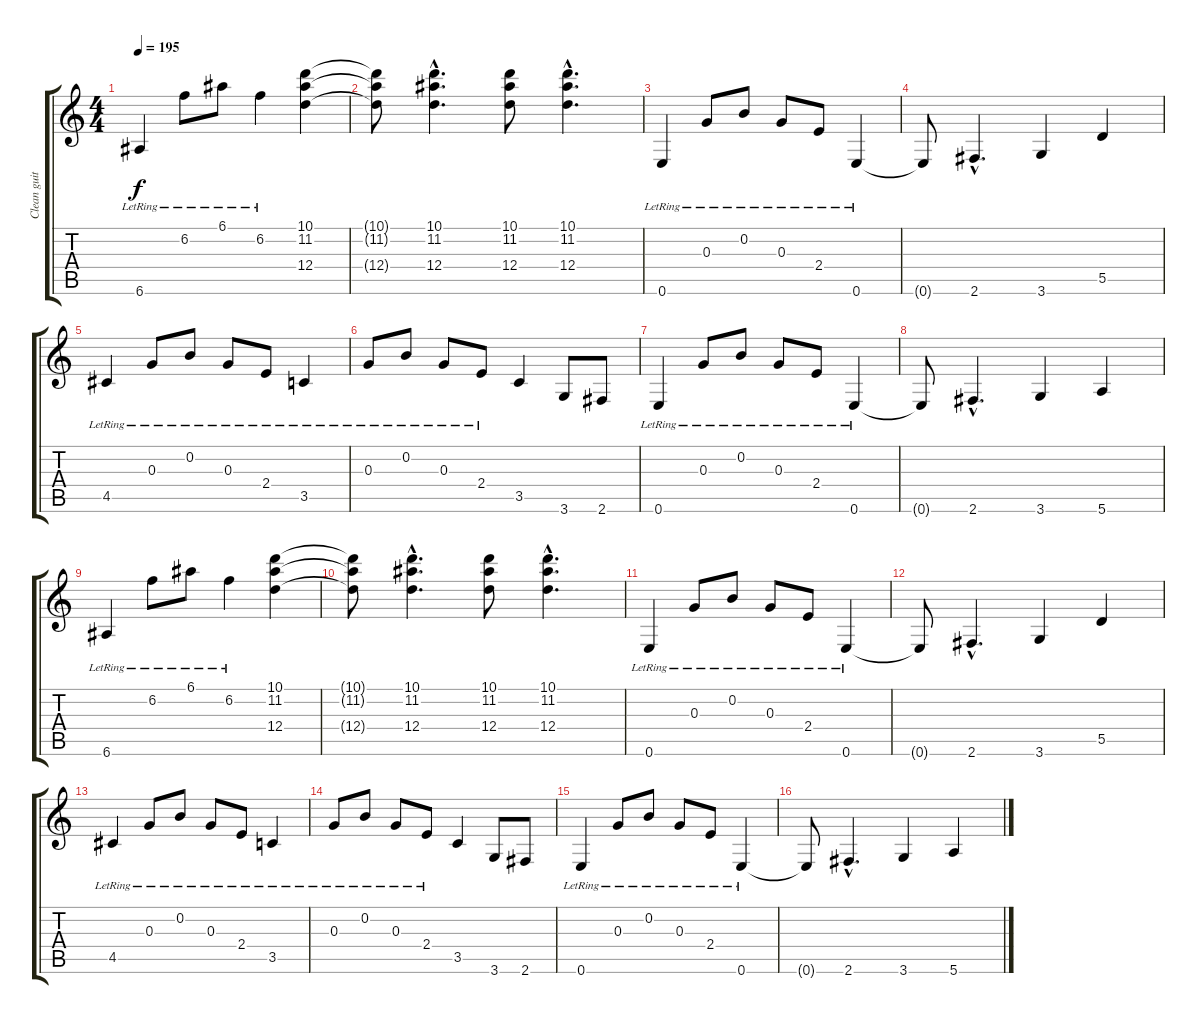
\track ("Clean guitar" "Clean guit") {instrument acousticguitarsteel}
\staff {score tabs}
\tuning (E4 B3 G3 D3 A2 E2) {hide}
\ts (4 4)
\tempo 195
\clef g2
\ks c
6.6{lr}.4{dy f} 6.2{lr}.8 6.1{lr}.8 6.2{lr}.4 (10.1 11.2 12.4).4 |
(10.1{t} 11.2{t} 12.4{t}).8 (10.1{hac} 11.2{hac} 12.4{hac}).4{d} (10.1 11.2 12.4).8 (10.1{hac} 11.2{hac} 12.4{hac}).4{d} |
0.6{lr}.4 0.3{lr}.8 0.2{lr}.8 0.3{lr}.8 2.4{lr}.8 0.6{lr}.4 |
0.6{t}.8 2.6{hac}.4{d} 3.6.4 5.5.4 |
4.5{lr}.4 0.3{lr}.8 0.2{lr}.8 0.3{lr}.8 2.4{lr}.8 3.5{lr}.4 |
0.3{lr}.8 0.2{lr}.8 0.3{lr}.8 2.4{lr}.8 3.5.4 3.6.8 2.6.8 |
0.6{lr}.4 0.3{lr}.8 0.2{lr}.8 0.3{lr}.8 2.4{lr}.8 0.6{lr}.4 |
0.6{t}.8 2.6{hac}.4{d} 3.6.4 5.6.4 |
6.6{lr}.4 6.2{lr}.8 6.1{lr}.8 6.2{lr}.4 (10.1 11.2 12.4).4 |
(10.1{t} 11.2{t} 12.4{t}).8 (10.1{hac} 11.2{hac} 12.4{hac}).4{d} (10.1 11.2 12.4).8 (10.1{hac} 11.2{hac} 12.4{hac}).4{d} |
0.6{lr}.4 0.3{lr}.8 0.2{lr}.8 0.3{lr}.8 2.4{lr}.8 0.6{lr}.4 |
0.6{t}.8 2.6{hac}.4{d} 3.6.4 5.5.4 |
4.5{lr}.4 0.3{lr}.8 0.2{lr}.8 0.3{lr}.8 2.4{lr}.8 3.5{lr}.4 |
0.3{lr}.8 0.2{lr}.8 0.3{lr}.8 2.4{lr}.8 3.5.4 3.6.8 2.6.8 |
0.6{lr}.4 0.3{lr}.8 0.2{lr}.8 0.3{lr}.8 2.4{lr}.8 0.6{lr}.4 |
0.6{t}.8 2.6{hac}.4{d} 3.6.4 5.6.4
